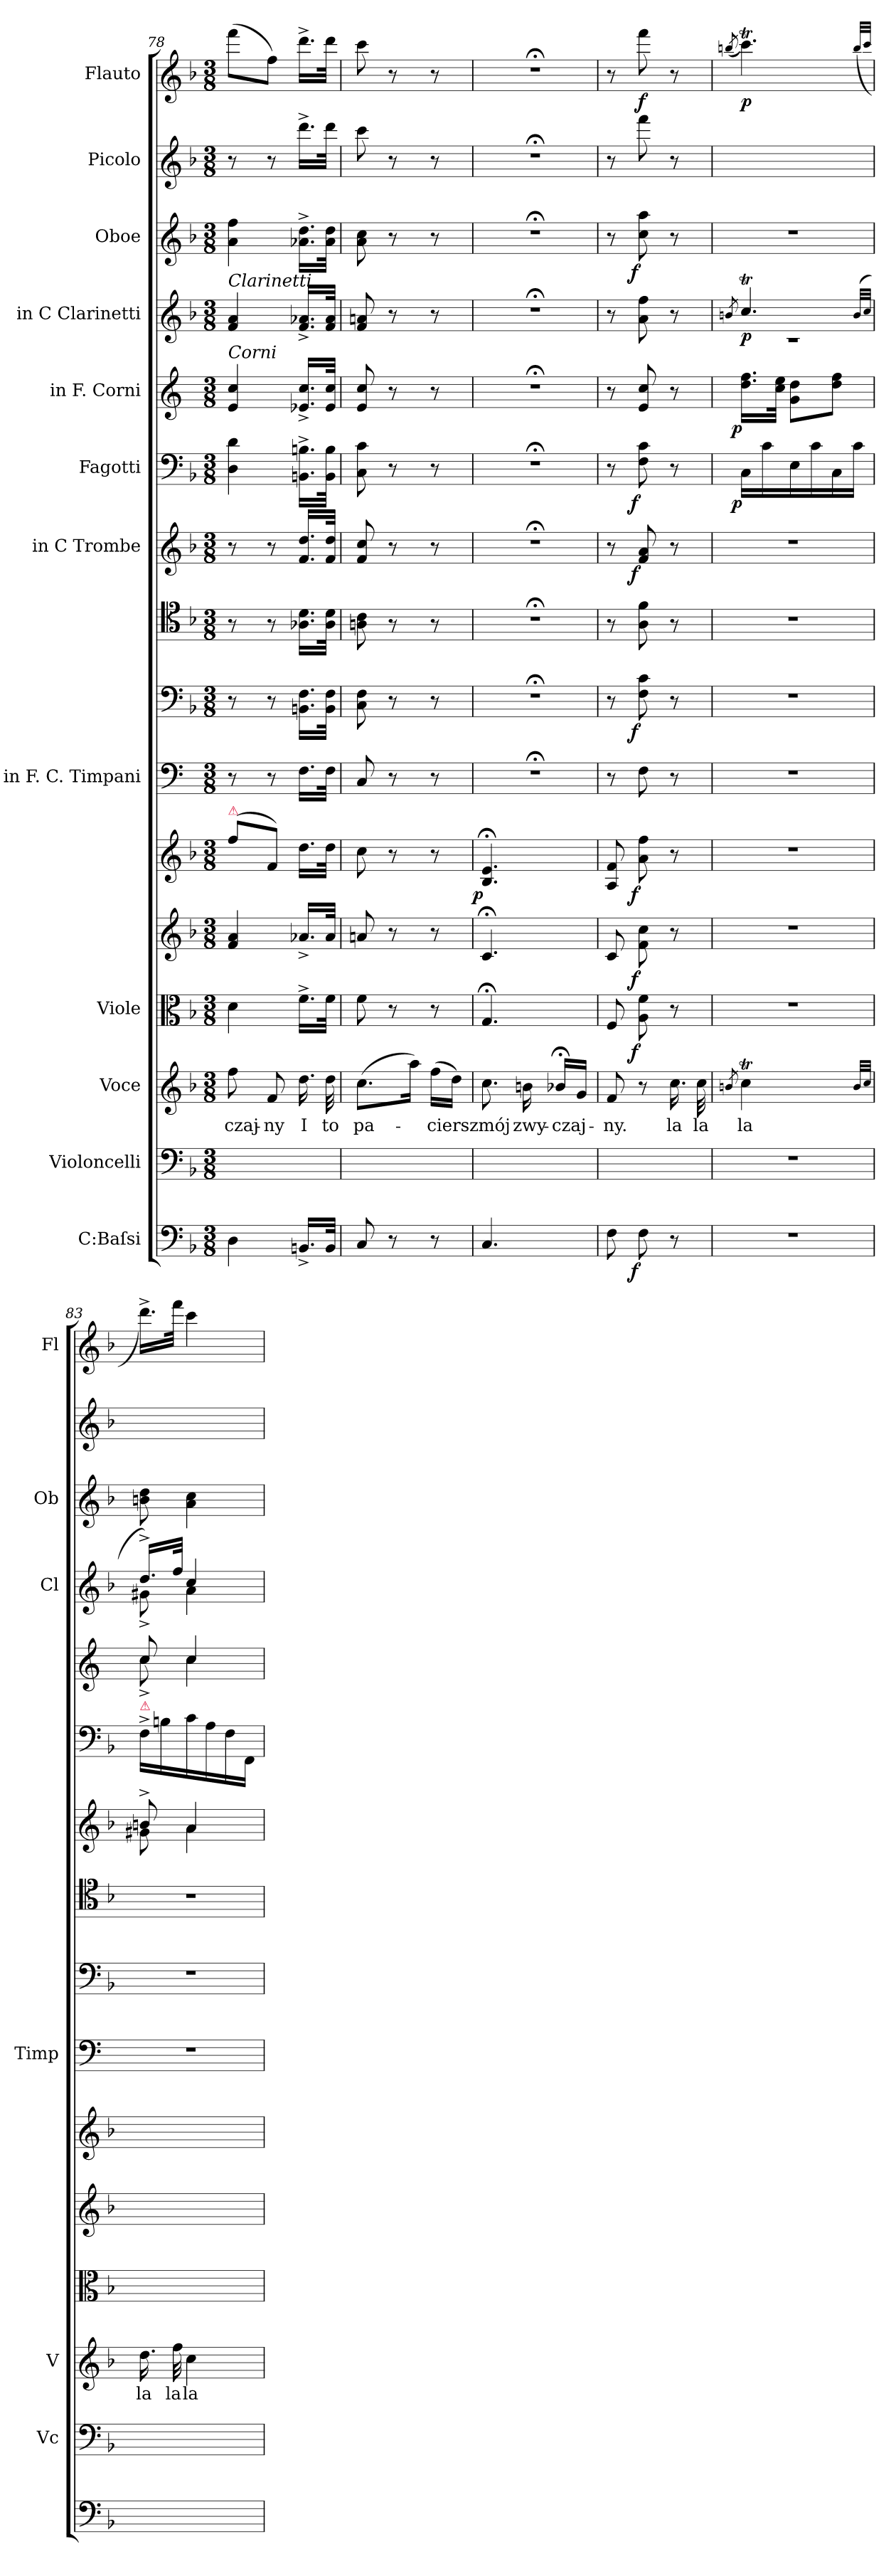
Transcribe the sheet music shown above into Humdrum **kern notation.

**kern	**dynam	**kern	**kern	**text	**kern	**dynam	**kern	**dynam	**kern	**dynam	**kern	**kern	**dynam	**kern	**kern	**dynam	**kern	**dynam	**kern	**dynam	**kern	**dynam	**kern	**dynam	**kern	**kern	**dynam
*part16	*part16	*part15	*part14	*part14	*part13	*part13	*part12	*part12	*part11	*part11	*part10	*part9	*part9	*part8	*part7	*part7	*part6	*part6	*part5	*part5	*part4	*part4	*part3	*part3	*part2	*part1	*part1
*staff16	*staff16	*staff15	*staff14	*staff14	*staff13	*staff13	*staff12	*staff12	*staff11	*staff11	*staff10	*staff9	*staff9	*staff8	*staff7	*staff7	*staff6	*staff6	*staff5	*staff5	*staff4	*staff4	*staff3	*staff3	*staff2	*staff1	*staff1
*I"C:Baſsi	*	*I"Violoncelli	*I"Voce	*	*I"Viole	*	*	*	*	*	*I" in F. C. Timpani	*	*	*	*I"in C Trombe	*	*I"Fagotti	*	*I"in F. Corni	*	*I"in C Clarinetti	*	*I"Oboe	*	*I"Picolo	*I"Flauto	*
*	*	*I'Vc	*I'V	*	*	*	*	*	*	*	*I'Timp	*	*	*	*	*	*	*	*	*	*I'Cl	*	*I'Ob	*	*	*I'Fl	*
*clefF4	*	*clefF4	*clefG2	*	*clefC3	*	*clefG2	*	*clefG2	*	*clefF4	*clefF4	*	*clefC4	*clefG2	*	*clefF4	*	*clefG2	*	*clefG2	*	*clefG2	*	*clefG2	*clefG2	*
*	*	*	*	*	*	*	*	*	*	*	*	*	*	*	*	*	*	*	*ITrd4c7	*	*	*	*	*	*ITrd-7c-12	*	*
*k[b-]	*	*k[b-]	*k[b-]	*	*k[b-]	*	*k[b-]	*	*k[b-]	*	*k[]	*k[b-]	*	*k[b-]	*k[b-]	*	*k[b-]	*	*k[b-]	*	*k[b-]	*	*k[b-]	*	*k[b-]	*k[b-]	*
*M3/8	*	*M3/8	*M3/8	*	*M3/8	*	*M3/8	*	*M3/8	*	*M3/8	*M3/8	*	*M3/8	*M3/8	*	*M3/8	*	*M3/8	*	*M3/8	*	*M3/8	*	*M3/8	*M3/8	*
=78	=78	=78	=78	=78	=78	=78	=78	=78	=78	=78	=78	=78	=78	=78	=78	=78	=78	=78	=78	=78	=78	=78	=78	=78	=78	=78	=78
!	!	!	!	!	!	!	!	!	!	!	!	!	!	!	!	!	!	!	!	!	!LO:TX:a:i:t=Clarinetti	!	!	!	!	!	!
!	!	!	!	!	!	!	!	!	!	!	!	!	!	!	!	!	!	!	!LO:TX:a:i:t=Corni	!	!	!	!	!	!	!	!
!	!	!	!	!	!	!	!	!	!LO:TX:a:color=crimson:t=⚠	!	!	!	!	!	!	!	!	!	!	!	!	!	!	!	!	!	!
4D\	.	4D\yy	8ff\	-czaj-	4d\	.	4f/ 4a/	.	(>8ff\L	.	8r	8r	.	8r	8r	.	4D\ 4d\	.	4A/ 4f/	.	4f/ 4a/	.	4a\ 4ff\	.	8r	(8fff\L	.
.	.	.	8f/	-ny	.	.	.	.	8f/J)	.	8r	8r	.	8r	8r	.	.	.	.	.	.	.	.	.	8r	8ff\J)	.
16.BBn^/LL	.	16.BBn^/LLyy	16.dd\	I	16.f^>\LL	.	16.a-X^>/LL	.	16.dd\LL	.	16.F\LL	16.BBn\ 16.F\LL	.	16.A-X\ 16.d\LL	16.f/ 16.dd/LL	.	16.BBn^<\ 16.Bn^<\LL	.	16.A-X^/ 16.f^/LL	.	16.f^>/ 16.a-X^>/LL	.	16.a-X^<\ 16.dd^<\LL	.	16.dddd^<\LL	16.ddd^<\LL	.
32BB/JJk	.	32BB/JJkyy	32dd\	to	32f\JJk	.	32a-/JJk	.	32dd\JJk	.	32F\JJk	32BB\ 32F\JJk	.	32A-\ 32d\JJk	32f/ 32dd/JJk	.	32BB\ 32B\JJk	.	32A-/ 32f/JJk	.	32f/ 32a-/JJk	.	32a-\ 32dd\JJk	.	32dddd\JJk	32ddd\JJk	.
=79	=79	=79	=79	=79	=79	=79	=79	=79	=79	=79	=79	=79	=79	=79	=79	=79	=79	=79	=79	=79	=79	=79	=79	=79	=79	=79	=79
8C/	.	8C/yy	(8.cc\L	pa-	8f\	.	8an/	.	8cc\	.	8C/	8C\ 8F\	.	8An\ 8c\	8f/ 8cc/	.	8C\ 8c\	.	8A/ 8f/	.	8f/ 8an/	.	8a\ 8cc\	.	8cccc\	8ccc\	.
8r	.	8ryy	.	.	8r	.	8r	.	8r	.	8r	8r	.	8r	8r	.	8r	.	8r	.	8r	.	8r	.	8r	8r	.
.	.	.	16aa\Jk)	.	.	.	.	.	.	.	.	.	.	.	.	.	.	.	.	.	.	.	.	.	.	.	.
8r	.	8ryy	(16ff\LL	-ciersz	8r	.	8r	.	8r	.	8r	8r	.	8r	8r	.	8r	.	8r	.	8r	.	8r	.	8r	8r	.
.	.	.	16dd\JJ)	.	.	.	.	.	.	.	.	.	.	.	.	.	.	.	.	.	.	.	.	.	.	.	.
=80	=80	=80	=80	=80	=80	=80	=80	=80	=80	=80	=80	=80	=80	=80	=80	=80	=80	=80	=80	=80	=80	=80	=80	=80	=80	=80	=80
!	!	!	!	!	!	!	!	!	!	!LO:DY:rj	!	!	!	!	!	!	!	!	!	!	!	!	!	!	!	!	!
4.C/	.	4.C/yy	8.cc\	mój	4.G;</	.	4.c;/	.	4.B-;</ 4.e;</	p	4.r;<	4.r;<	.	4.r;<	4.r;<	.	4.r;<	.	4.r;<	.	4.r;<	.	4.r;<	.	4.r;<	4.r;<	.
.	.	.	16bn\	zwy-	.	.	.	.	.	.	.	.	.	.	.	.	.	.	.	.	.	.	.	.	.	.	.
.	.	.	16b-X;</LL	-czaj-	.	.	.	.	.	.	.	.	.	.	.	.	.	.	.	.	.	.	.	.	.	.	.
.	.	.	16g/JJ	.	.	.	.	.	.	.	.	.	.	.	.	.	.	.	.	.	.	.	.	.	.	.	.
=81	=81	=81	=81	=81	=81	=81	=81	=81	=81	=81	=81	=81	=81	=81	=81	=81	=81	=81	=81	=81	=81	=81	=81	=81	=81	=81	=81
8F\	.	8F\yy	8f/	-ny.	8F/	.	8c/	.	8A/ 8f/	.	8r	8r	.	8r	8r	.	8r	.	8r	.	8r	.	8r	.	8r	8r	.
!	!LO:DY:rj	!	!	!	!	!LO:DY:rj	!	!LO:DY:rj	!	!LO:DY:rj	!	!	!LO:DY:rj	!	!	!LO:DY:rj	!	!LO:DY:rj	!	!	!	!	!	!LO:DY:rj	!	!	!
8F\	f	8F\yy	8r	.	8A\ 8f\	f	8f\ 8cc\	f	8a\ 8ff\	f	8F\	8F\ 8c\	f	8A\ 8f\	8f/ 8a/	f	8F\ 8c\	f	8A/ 8f/	.	8a\ 8ff\	.	8cc\ 8aa\	f	8ffff\	8fff\	f
8r	.	8ryy	16.cc\	la	8r	.	8r	.	8r	.	8r	8r	.	8r	8r	.	8r	.	8r	.	8r	.	8r	.	8r	8r	.
.	.	.	32cc\	la	.	.	.	.	.	.	.	.	.	.	.	.	.	.	.	.	.	.	.	.	.	.	.
=82	=82	=82	=82	=82	=82	=82	=82	=82	=82	=82	=82	=82	=82	=82	=82	=82	=82	=82	=82	=82	=82	=82	=82	=82	=82	=82	=82
.	.	.	8qbn/	.	.	.	.	.	.	.	.	.	.	.	.	.	.	.	.	.	8qbn/	.	.	.	.	(8qbbn/	.
!	!	!	!LO:N:vis=4	!	!	!	!	!	!	!	!	!	!	!	!	!	!	!LO:DY:rj	!	!LO:DY:rj	!	!	!	!	!	!	!
*	*	*	*	*	*	*	*	*	*	*	*	*	*	*	*	*	*	*	*	*	*^	*	*	*	*	*	*
4.r	.	4.r	4.ccT\	la	4.r	.	4.r	.	4.r	.	4.r	4.r	.	4.r	4.r	.	16C\LL	p	16.g\ 16.b-\LL	p	4.ccT/	4.rc	p	4.r	.	4.ryy	4.cccT\)	p
.	.	.	.	.	.	.	.	.	.	.	.	.	.	.	.	.	16c\	.	.	.	.	.	.	.	.	.	.	.
.	.	.	.	.	.	.	.	.	.	.	.	.	.	.	.	.	.	.	32f\ 32a\JJk	.	.	.	.	.	.	.	.	.
.	.	.	.	.	.	.	.	.	.	.	.	.	.	.	.	.	16E\	.	8c\ 8g\L	.	.	.	.	.	.	.	.	.
.	.	.	.	.	.	.	.	.	.	.	.	.	.	.	.	.	16c\	.	.	.	.	.	.	.	.	.	.	.
.	.	.	.	.	.	.	.	.	.	.	.	.	.	.	.	.	16C\	.	8g\ 8b-\J	.	.	.	.	.	.	.	.	.
.	.	.	.	.	.	.	.	.	.	.	.	.	.	.	.	.	16c\JJ	.	.	.	.	.	.	.	.	.	.	.
.	.	.	32qqb/LLL	.	.	.	.	.	.	.	.	.	.	.	.	.	.	.	.	.	(32qqb/LLL	.	.	.	.	.	(32qqbb/LLL	.
.	.	.	32qqcc/JJJ	.	.	.	.	.	.	.	.	.	.	.	.	.	.	.	.	.	32qqcc/JJJ	.	.	.	.	.	32qqccc/JJJ	.
=83	=83	=83	=83	=83	=83	=83	=83	=83	=83	=83	=83	=83	=83	=83	=83	=83	=83	=83	=83	=83	=83	=83	=83	=83	=83	=83	=83	=83
*	*	*	*	*	*	*	*	*	*	*	*	*	*	*	*^	*	*	*	*^	*	*	*	*	*	*	*	*	*
!	!	!	!	!	!	!	!	!	!	!	!	!	!	!	!	!	!	!LO:TX:a:color=crimson:t=⚠	!	!	!	!	!	!	!	!	!	!	!	!
4.ryy	.	4.ryy	16.ddTTT\	la	4.ryy	.	4.ryy	.	4.ryy	.	4.r	4.r	.	4.r	8bn^</	8g#X\	.	16F^<\LL	.	8f/	8f^<\	.	16.ddTTT^/LL)	8g#X^\	.	8bn\ 8dd\	.	4.ryy	16.dddTTT^<\LL)	.
.	.	.	.	.	.	.	.	.	.	.	.	.	.	.	.	.	.	16Bn\	.	.	.	.	.	.	.	.	.	.	.	.
.	.	.	32ff\	la	.	.	.	.	.	.	.	.	.	.	.	.	.	.	.	.	.	.	32ff/JJk	.	.	.	.	.	32fff\JJk	.
.	.	.	4cc\	la	.	.	.	.	.	.	.	.	.	.	4a/	4a\	.	16c\	.	4f/	4f\	.	4cc/	4a\	.	4a\ 4cc\	.	.	4ccc\	.
.	.	.	.	.	.	.	.	.	.	.	.	.	.	.	.	.	.	16A\	.	.	.	.	.	.	.	.	.	.	.	.
.	.	.	.	.	.	.	.	.	.	.	.	.	.	.	.	.	.	16F\	.	.	.	.	.	.	.	.	.	.	.	.
.	.	.	.	.	.	.	.	.	.	.	.	.	.	.	.	.	.	16FF/JJ	.	.	.	.	.	.	.	.	.	.	.	.
*	*	*	*	*	*	*	*	*	*	*	*	*	*	*	*	*	*	*	*	*v	*v	*	*	*	*	*	*	*	*	*
*	*	*	*	*	*	*	*	*	*	*	*	*	*	*	*v	*v	*	*	*	*	*	*v	*v	*	*	*	*	*	*
=	=	=	=	=	=	=	=	=	=	=	=	=	=	=	=	=	=	=	=	=	=	=	=	=	=	=	=
*-	*-	*-	*-	*-	*-	*-	*-	*-	*-	*-	*-	*-	*-	*-	*-	*-	*-	*-	*-	*-	*-	*-	*-	*-	*-	*-	*-
